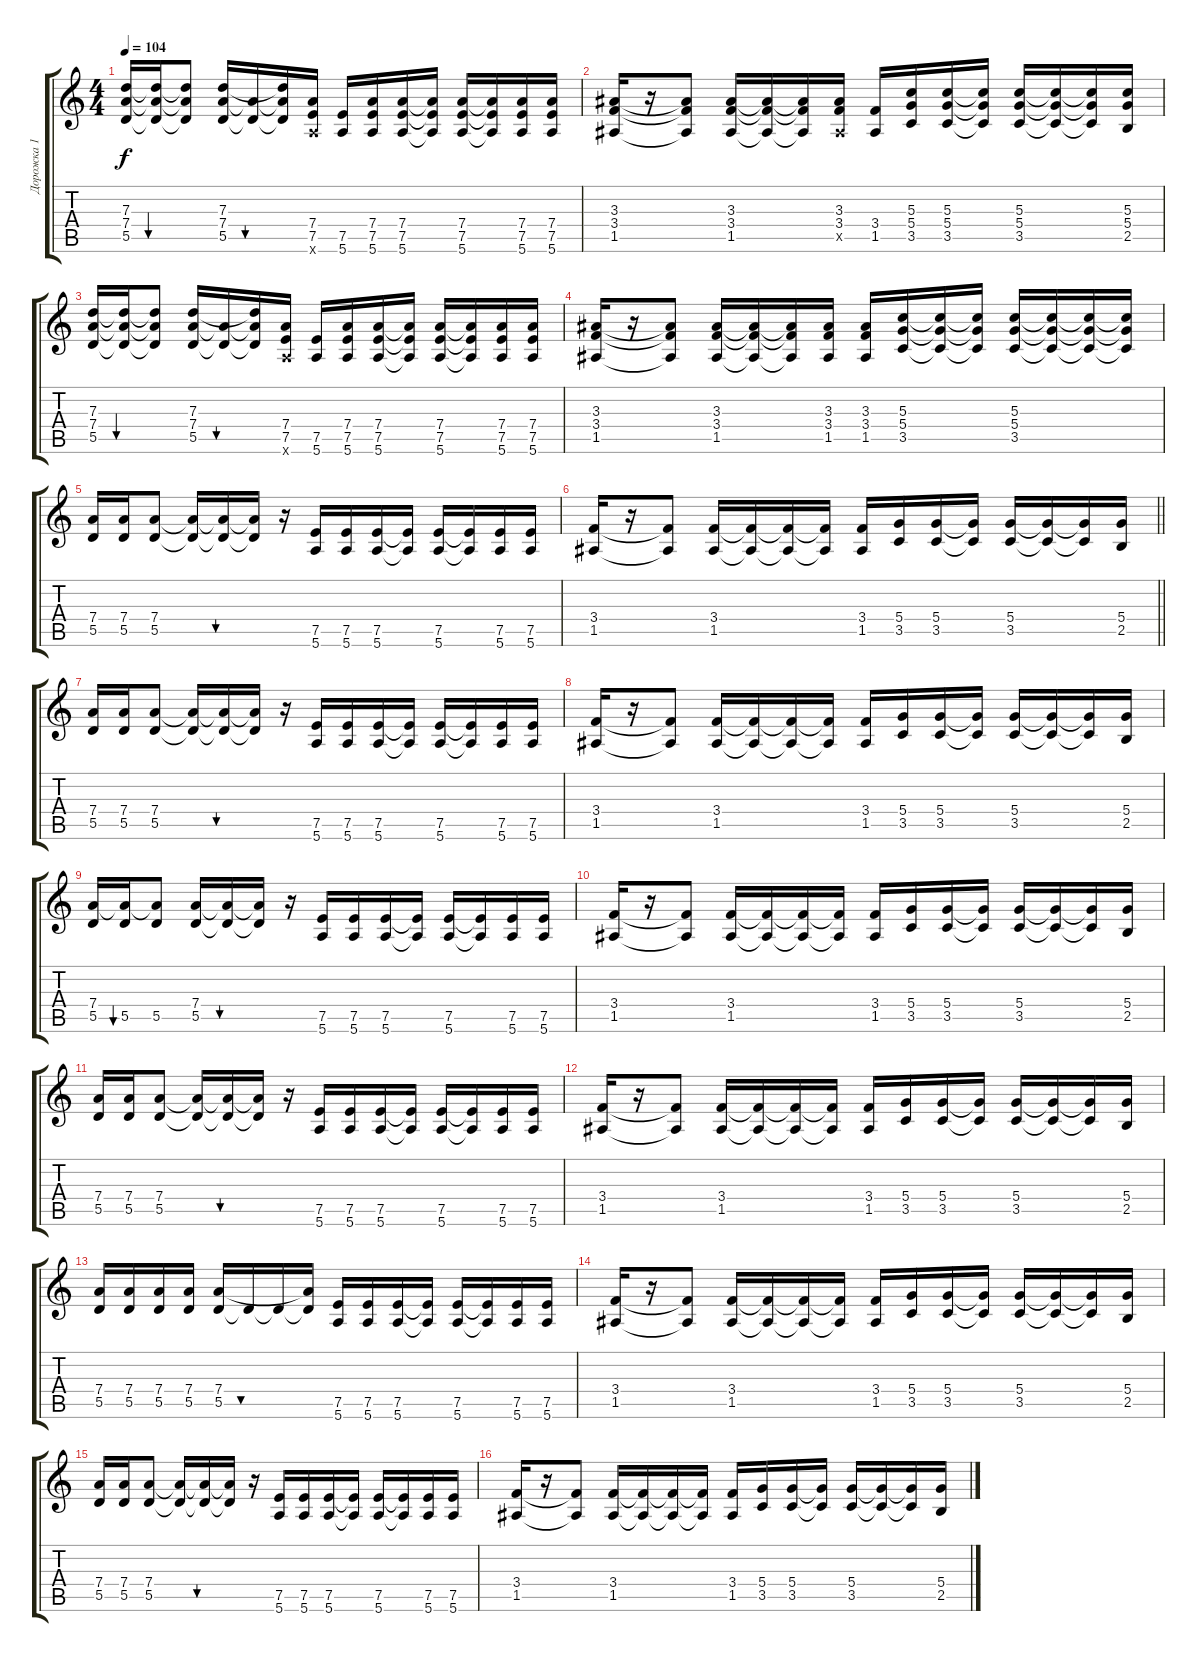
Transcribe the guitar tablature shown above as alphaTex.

\track ("Дорожка 1" "Дорожка 1") {instrument acousticguitarsteel}
\staff {score tabs}
\tuning (E4 B3 G3 D3 A2 E2) {hide}
\ts (4 4)
\tempo 104
\clef g2
\ks c
(7.3 7.4 5.5).16{dy f} (7.3{t} 7.4{t} 5.5{t}).16{bu 120} (7.3{t} 7.4{t} 5.5{t}).8 (7.3 7.4 5.5).16 (7.4{t} 5.5{t}).16{bu 120} (7.3{t} 7.4{t} 5.5{t}).16 (7.4 7.5 5.6{x}).16 (7.5 5.6).16 (7.4 7.5 5.6).16 (7.4 7.5 5.6).16 (7.4{t} 7.5{t} 5.6{t}).16 (7.4 7.5 5.6).16 (7.4{t} 7.5{t} 5.6{t}).16 (7.4 7.5 5.6).16 (7.4 7.5 5.6).16 |
(3.3 3.4 1.5).16 r.16 (3.3{t} 3.4{t} 1.5{t}).8 (3.3 3.4 1.5).16 (3.3{t} 3.4{t} 1.5{t}).16 (3.3{t} 3.4{t} 1.5{t}).16 (3.3 3.4 1.5{x}).16 (3.4 1.5).16 (5.3 5.4 3.5).16 (5.3 5.4 3.5).16 (5.3{t} 5.4{t} 3.5{t}).16 (5.3 5.4 3.5).16 (5.3{t} 5.4{t} 3.5{t}).16 (5.3{t} 5.4{t} 3.5{t}).16 (5.3 5.4 2.5).16 |
(7.3 7.4 5.5).16 (7.3{t} 7.4{t} 5.5{t}).16{bu 120} (7.3{t} 7.4{t} 5.5{t}).8 (7.3 7.4 5.5).16 (7.4{t} 5.5{t}).16{bu 120} (7.3{t} 7.4{t} 5.5{t}).16 (7.4 7.5 5.6{x}).16 (7.5 5.6).16 (7.4 7.5 5.6).16 (7.4 7.5 5.6).16 (7.4{t} 7.5{t} 5.6{t}).16 (7.4 7.5 5.6).16 (7.4{t} 7.5{t} 5.6{t}).16 (7.4 7.5 5.6).16 (7.4 7.5 5.6).16 |
(3.3 3.4 1.5).16 r.16 (3.3{t} 3.4{t} 1.5{t}).8 (3.3 3.4 1.5).16 (3.3{t} 3.4{t} 1.5{t}).16 (3.3{t} 3.4{t} 1.5{t}).16 (3.3 3.4 1.5).16 (3.3 3.4 1.5).16 (5.3 5.4 3.5).16 (5.3{t} 5.4{t} 3.5{t}).16 (5.3{t} 5.4{t} 3.5{t}).16 (5.3 5.4 3.5).16 (5.3{t} 5.4{t} 3.5{t}).16 (5.3{t} 5.4{t} 3.5{t}).16 (5.3{t} 5.4{t} 3.5{t}).16 |
(7.4 5.5).16{volume 10 instrument electricguitarclean} (7.4 5.5).16 (7.4 5.5).8 (7.4{t} 5.5{t}).16 (7.4{t} 5.5{t}).16{bu 120} (7.4{t} 5.5{t}).16 r.16 (7.5 5.6).16 (7.5 5.6).16 (7.5 5.6).16 (7.5{t} 5.6{t}).16 (7.5 5.6).16 (7.5{t} 5.6{t}).16 (7.5 5.6).16 (7.5 5.6).16 |
\barLineRight lightlight
(3.4 1.5).16 r.16 (3.4{t} 1.5{t}).8 (3.4 1.5).16 (3.4{t} 1.5{t}).16 (3.4{t} 1.5{t}).16 (3.4{t} 1.5{t}).16 (3.4 1.5).16 (5.4 3.5).16 (5.4 3.5).16 (5.4{t} 3.5{t}).16 (5.4 3.5).16 (5.4{t} 3.5{t}).16 (5.4{t} 3.5{t}).16 (5.4 2.5).16 |
(7.4 5.5).16 (7.4 5.5).16 (7.4 5.5).8 (7.4{t} 5.5{t}).16 (7.4{t} 5.5{t}).16{bu 120} (7.4{t} 5.5{t}).16 r.16 (7.5 5.6).16 (7.5 5.6).16 (7.5 5.6).16 (7.5{t} 5.6{t}).16 (7.5 5.6).16 (7.5{t} 5.6{t}).16 (7.5 5.6).16 (7.5 5.6).16 |
(3.4 1.5).16 r.16 (3.4{t} 1.5{t}).8 (3.4 1.5).16 (3.4{t} 1.5{t}).16 (3.4{t} 1.5{t}).16 (3.4{t} 1.5{t}).16 (3.4 1.5).16 (5.4 3.5).16 (5.4 3.5).16 (5.4{t} 3.5{t}).16 (5.4 3.5).16 (5.4{t} 3.5{t}).16 (5.4{t} 3.5{t}).16 (5.4 2.5).16 |
(7.4 5.5).16 (7.4{t} 5.5).16{bu 120} (7.4{t} 5.5).8 (7.4 5.5).16 (7.4{t} 5.5{t}).16{bu 120} (7.4{t} 5.5{t}).16 r.16 (7.5 5.6).16 (7.5 5.6).16 (7.5 5.6).16 (7.5{t} 5.6{t}).16 (7.5 5.6).16 (7.5{t} 5.6{t}).16 (7.5 5.6).16 (7.5 5.6).16 |
(3.4 1.5).16 r.16 (3.4{t} 1.5{t}).8 (3.4 1.5).16 (3.4{t} 1.5{t}).16 (3.4{t} 1.5{t}).16 (3.4{t} 1.5{t}).16 (3.4 1.5).16 (5.4 3.5).16 (5.4 3.5).16 (5.4{t} 3.5{t}).16 (5.4 3.5).16 (5.4{t} 3.5{t}).16 (5.4{t} 3.5{t}).16 (5.4 2.5).16 |
(7.4 5.5).16 (7.4 5.5).16 (7.4 5.5).8 (7.4{t} 5.5{t}).16 (7.4{t} 5.5{t}).16{bu 120} (7.4{t} 5.5{t}).16 r.16 (7.5 5.6).16 (7.5 5.6).16 (7.5 5.6).16 (7.5{t} 5.6{t}).16 (7.5 5.6).16 (7.5{t} 5.6{t}).16 (7.5 5.6).16 (7.5 5.6).16 |
(3.4 1.5).16 r.16 (3.4{t} 1.5{t}).8 (3.4 1.5).16 (3.4{t} 1.5{t}).16 (3.4{t} 1.5{t}).16 (3.4{t} 1.5{t}).16 (3.4 1.5).16 (5.4 3.5).16 (5.4 3.5).16 (5.4{t} 3.5{t}).16 (5.4 3.5).16 (5.4{t} 3.5{t}).16 (5.4{t} 3.5{t}).16 (5.4 2.5).16 |
(7.4 5.5).16{volume 13 instrument electricguitarclean} (7.4 5.5).16 (7.4 5.5).16 (7.4 5.5).16 (7.4 5.5).16 5.5{t}.16{bu 120} 5.5{t}.16 (7.4{t} 5.5{t}).16 (7.5 5.6).16 (7.5 5.6).16 (7.5 5.6).16 (7.5{t} 5.6{t}).16 (7.5 5.6).16 (7.5{t} 5.6{t}).16 (7.5 5.6).16 (7.5 5.6).16 |
(3.4 1.5).16 r.16 (3.4{t} 1.5{t}).8 (3.4 1.5).16 (3.4{t} 1.5{t}).16 (3.4{t} 1.5{t}).16 (3.4{t} 1.5{t}).16 (3.4 1.5).16 (5.4 3.5).16 (5.4 3.5).16 (5.4{t} 3.5{t}).16 (5.4 3.5).16 (5.4{t} 3.5{t}).16 (5.4{t} 3.5{t}).16 (5.4 2.5).16 |
(7.4 5.5).16 (7.4 5.5).16 (7.4 5.5).8 (7.4{t} 5.5{t}).16 (7.4{t} 5.5{t}).16{bu 120} (7.4{t} 5.5{t}).16 r.16 (7.5 5.6).16 (7.5 5.6).16 (7.5 5.6).16 (7.5{t} 5.6{t}).16 (7.5 5.6).16 (7.5{t} 5.6{t}).16 (7.5 5.6).16 (7.5 5.6).16 |
(3.4 1.5).16 r.16 (3.4{t} 1.5{t}).8 (3.4 1.5).16 (3.4{t} 1.5{t}).16 (3.4{t} 1.5{t}).16 (3.4{t} 1.5{t}).16 (3.4 1.5).16 (5.4 3.5).16 (5.4 3.5).16 (5.4{t} 3.5{t}).16 (5.4 3.5).16 (5.4{t} 3.5{t}).16 (5.4{t} 3.5{t}).16 (5.4 2.5).16
